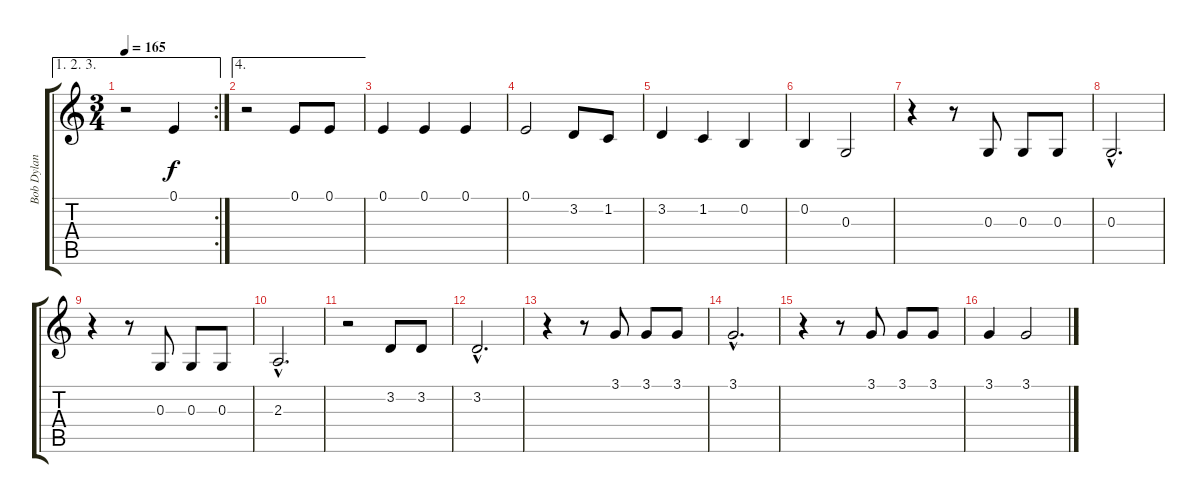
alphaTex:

\track ("Bob Dylan Voice" "Bob Dylan ") {instrument harmonica}
\staff {score tabs}
\tuning (E4 B3 G3 D3 A2 E2) {hide}
\ae (1 2 3)
\rc 2
\ts (3 4)
\tempo 165
\clef g2
\ks c
r.2{dy f} 0.1.4 |
\ae 4
r.2 0.1.8 0.1.8 |
0.1.4 0.1.4 0.1.4 |
0.1.2 3.2.8 1.2.8 |
3.2.4 1.2.4 0.2.4 |
0.2.4 0.3.2 |
r.4 r.8 0.3.8 0.3.8 0.3.8 |
0.3{hac}.2{d} |
r.4 r.8 0.3.8 0.3.8 0.3.8 |
2.3{hac}.2{d} |
r.2 3.2.8 3.2.8 |
3.2{hac}.2{d} |
r.4 r.8 3.1.8 3.1.8 3.1.8 |
3.1{hac}.2{d} |
r.4 r.8 3.1.8 3.1.8 3.1.8 |
3.1.4 3.1.2
